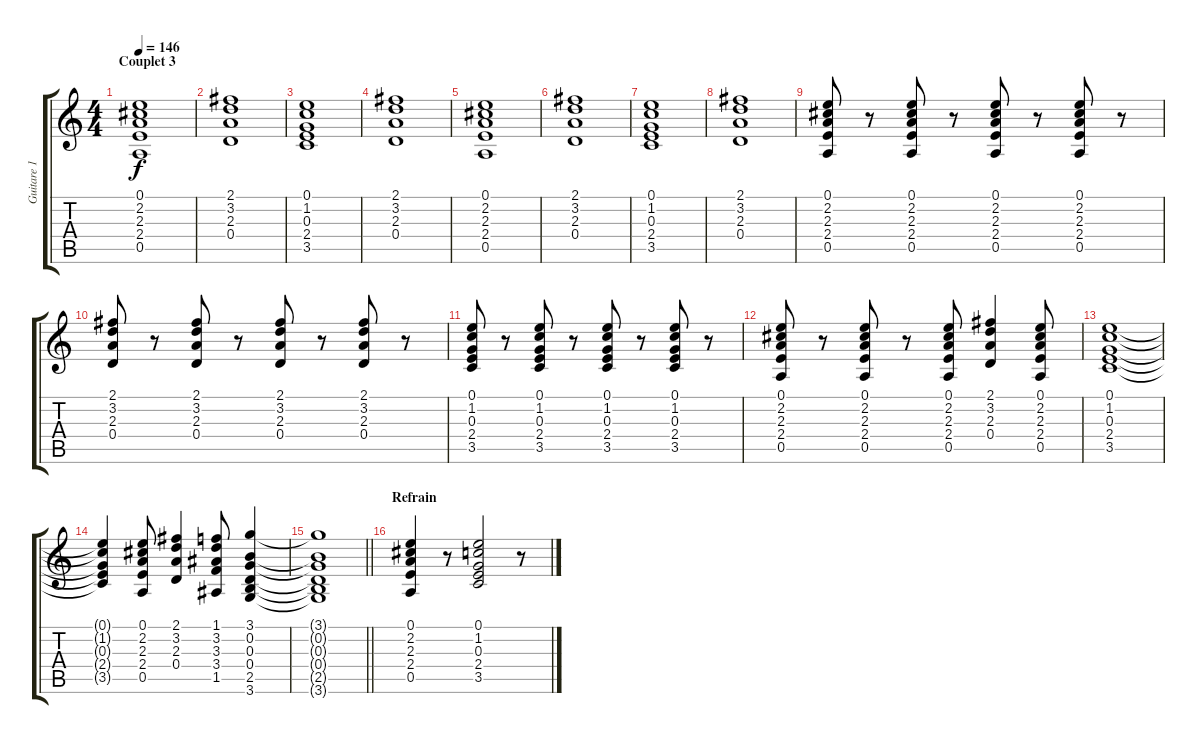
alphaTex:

\track ("Guitare 1" "Guitare 1") {instrument overdrivenguitar}
\staff {score tabs}
\tuning (E4 B3 G3 D3 A2 E2) {hide}
\ts (4 4)
\section ("" "Couplet 3")
\tempo 146
\clef g2
\ks c
(0.1 2.2 2.3 2.4 0.5).1{dy f} |
(2.1 3.2 2.3 0.4).1 |
(0.1 1.2 0.3 2.4 3.5).1 |
(2.1 3.2 2.3 0.4).1 |
(0.1 2.2 2.3 2.4 0.5).1 |
(2.1 3.2 2.3 0.4).1 |
(0.1 1.2 0.3 2.4 3.5).1 |
(2.1 3.2 2.3 0.4).1 |
(0.1 2.2 2.3 2.4 0.5).8 r.8 (0.1 2.2 2.3 2.4 0.5).8 r.8 (0.1 2.2 2.3 2.4 0.5).8 r.8 (0.1 2.2 2.3 2.4 0.5).8 r.8 |
(2.1 3.2 2.3 0.4).8 r.8 (2.1 3.2 2.3 0.4).8 r.8 (2.1 3.2 2.3 0.4).8 r.8 (2.1 3.2 2.3 0.4).8 r.8 |
(0.1 1.2 0.3 2.4 3.5).8 r.8 (0.1 1.2 0.3 2.4 3.5).8 r.8 (0.1 1.2 0.3 2.4 3.5).8 r.8 (0.1 1.2 0.3 2.4 3.5).8 r.8 |
(0.1 2.2 2.3 2.4 0.5).8 r.8 (0.1 2.2 2.3 2.4 0.5).8 r.8 (0.1 2.2 2.3 2.4 0.5).8 (2.1 3.2 2.3 0.4).4 (0.1 2.2 2.3 2.4 0.5).8 |
(0.1 1.2 0.3 2.4 3.5).1 |
(0.1{t} 1.2{t} 0.3{t} 2.4{t} 3.5{t}).4 (0.1 2.2 2.3 2.4 0.5).8 (2.1 3.2 2.3 0.4).4 (1.1 3.2 3.3 3.4 1.5).8 (3.1 0.2 0.3 0.4 2.5 3.6).4 |
\barLineRight lightlight
(3.1{t} 0.2{t} 0.3{t} 0.4{t} 2.5{t} 3.6{t}).1 |
\section ("" "Refrain")
(0.1 2.2 2.3 2.4 0.5).4 r.8 (0.1 1.2 0.3 2.4 3.5).2 r.8
